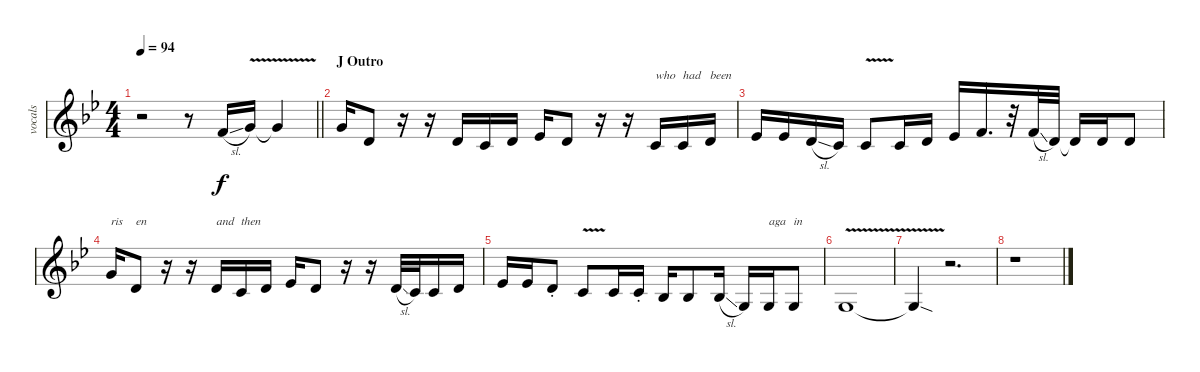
\track ("vocals" "vocals") {instrument lead2sawtooth}
\staff {score}
\tuning (D4 A3 F3 C3 G2 C2) {hide}
\ts (4 4)
\tempo 94
\clef g2
\barLineRight lightlight
\ks bb
r.2{dy f} r.8 8.2{sl}.16{beam Up} 10.2{v}.16{beam Up} 10.2{t}.4{beam Up} |
\section ("" "J Outro")
10.2.16{beam Up} 9.3.8{beam Up} r.16 r.16 9.3.16{beam Up} 7.3.16{beam Up} 9.3.16{beam Up} 10.3.16{beam Up} 9.3.8{beam Up} r.16 r.16 7.3.16{txt "who" beam Up} 7.3.16{txt "had" beam Up} 9.3.16{txt "been" beam Up} |
10.3.16{beam Up} 10.3.16{beam Up} 9.3{sl}.16{beam Up} 7.3.16{beam Up} 7.3{v}.8{beam Up} 7.3.16{beam Up} 9.3.16{beam Up} 10.3.16{beam Up} 12.3.16{d beam Up} r.32 12.3{sl}.32{beam Up} 9.3.32{beam Up} 9.3{t}.16{beam Up} 9.3.16{beam Up} 9.3.8{beam Up} |
10.2.16{txt "ris" beam Up} 9.3.8{txt "en" beam Up} r.16 r.16 9.3.16{txt "and" beam Up} 7.3.16{txt "then" beam Up} 9.3.16{beam Up} 10.3.16{beam Up} 9.3.8{beam Up} r.16 r.16 9.3{sl}.32{beam Up} 7.3.32{beam Up} 7.3.16{beam Up} 9.3.16{beam Up} |
10.3.16{beam Up} 10.3.16{beam Up} 9.3{st}.8{beam Up} 7.3{v}.8{beam Up} 7.3.16{beam Up} 7.3{st}.16{beam Up} 10.4.16{beam Up} 10.4.8{beam Up} 10.4{sl}.16{beam Up} 7.4.16 7.4.16{txt "aga"} 7.4.8{txt "in"} |
7.4{v}.1 |
7.4{sod t}.4 r.2{d} |
r.1
